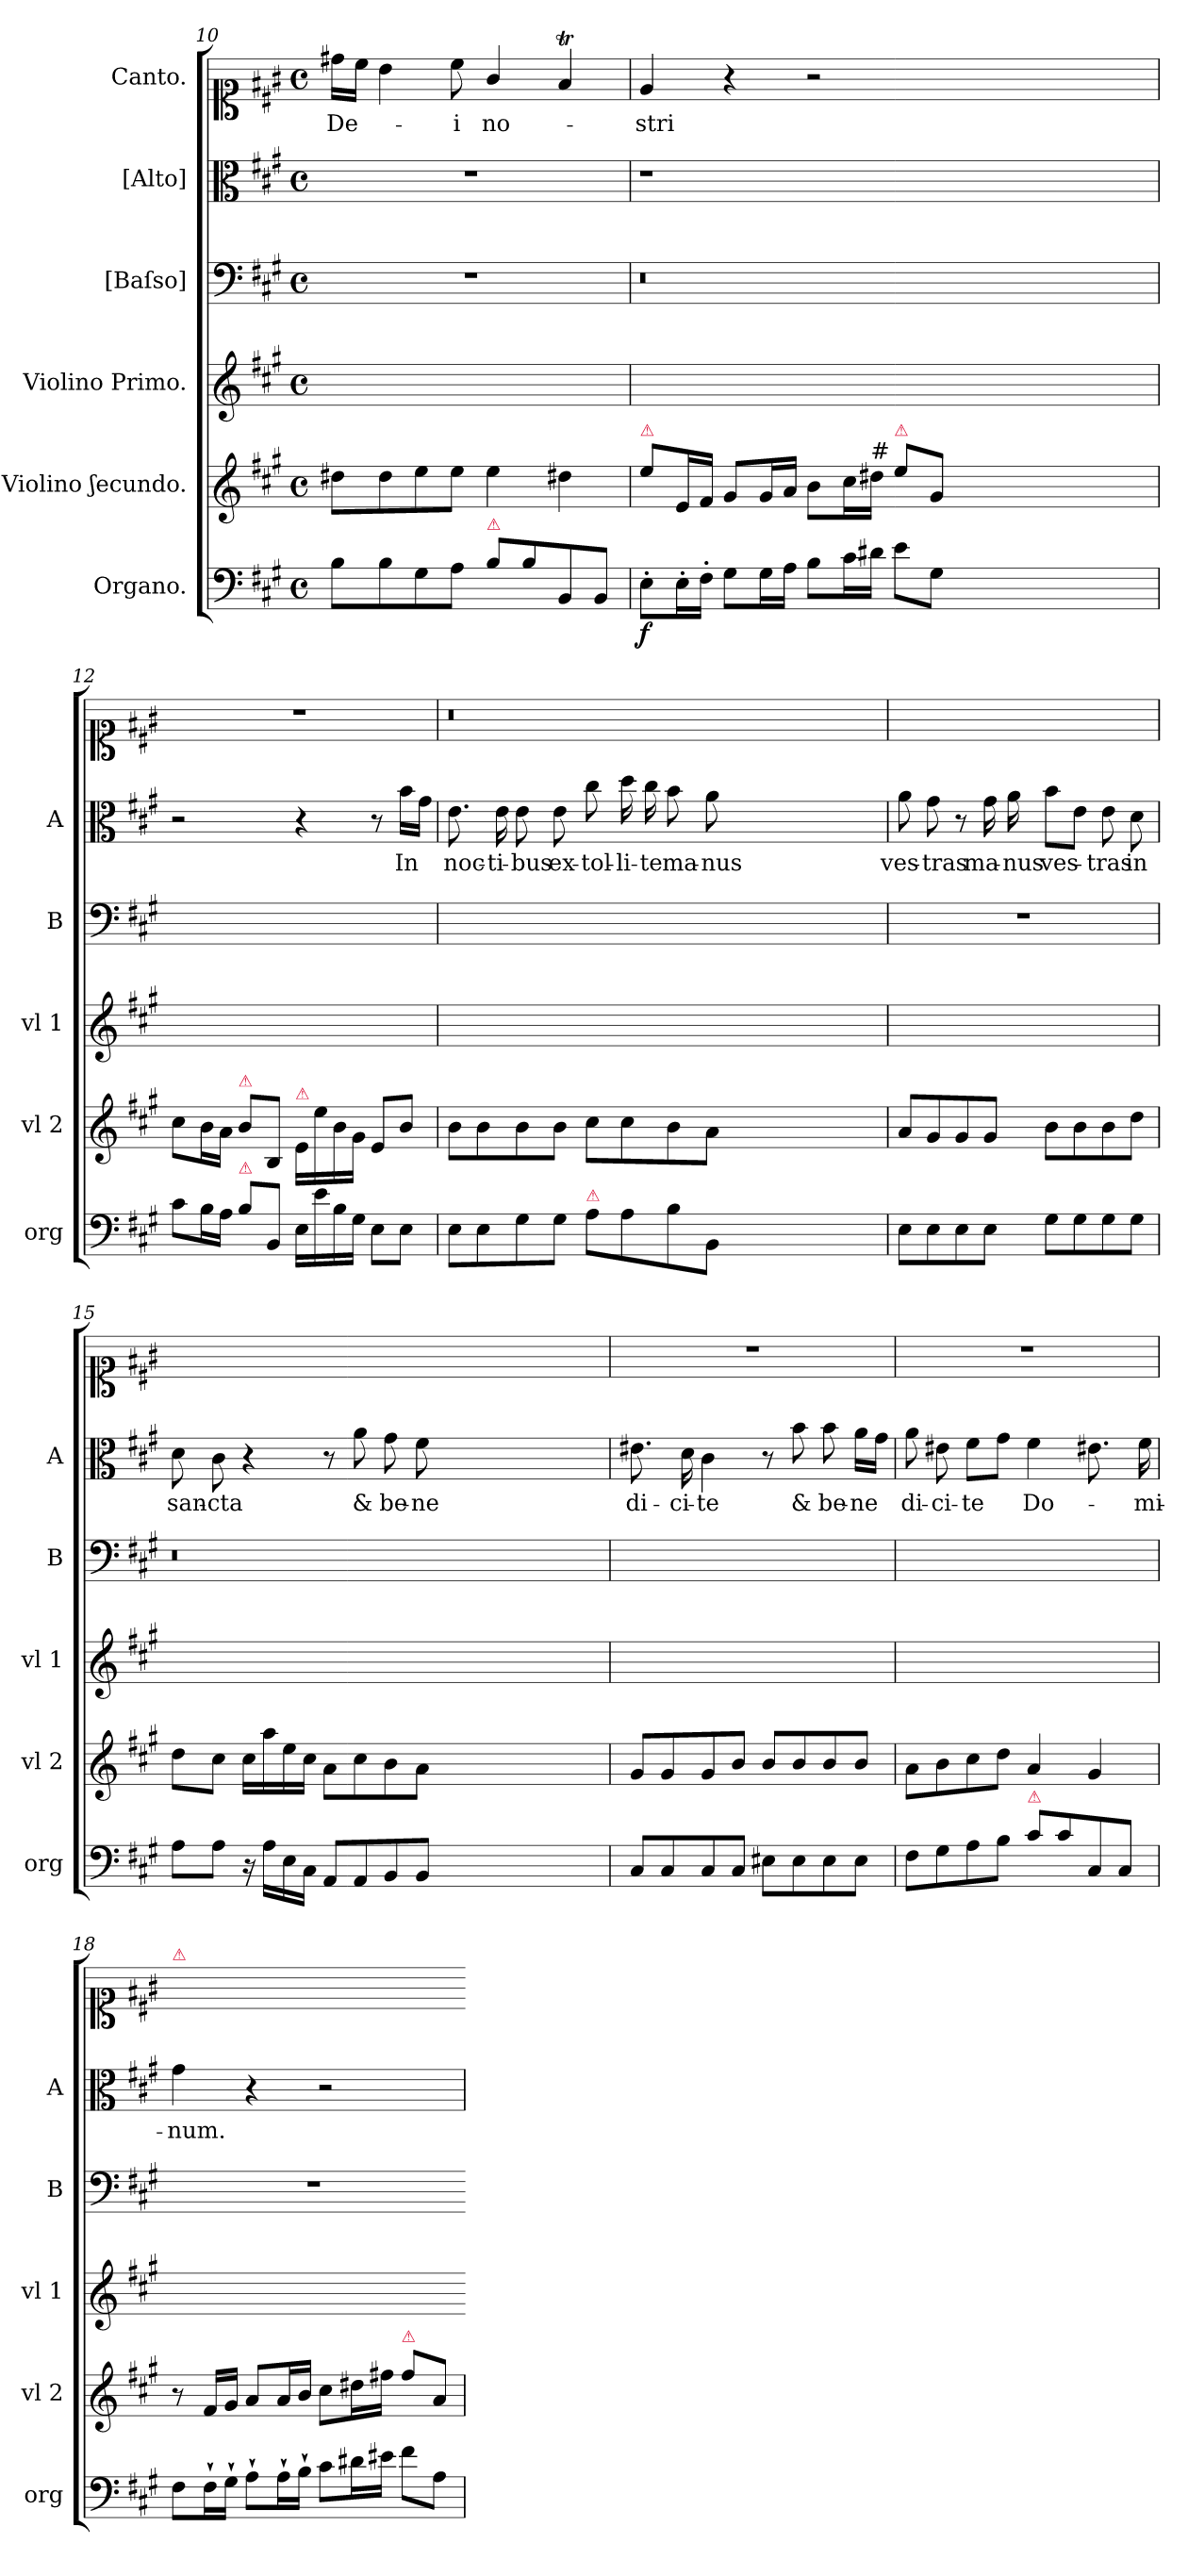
**kern	**dynam	**kern	**kern	**kern	**kern	**text	**kern	**text
*part6	*part6	*part5	*part4	*part3	*part2	*part2	*part1	*part1
*staff6	*staff6	*staff5	*staff4	*staff3	*staff2	*staff2	*staff1	*staff1
*I"Organo.	*	*I"Violino ʃecundo.	*I"Violino Primo.	*I"[Baſso]	*I"[Alto]	*	*I"Canto.	*
*I'org	*	*I'vl 2	*I'vl 1	*I'B	*I'A	*	*	*
*clefF4	*	*clefG2	*clefG2	*clefF4	*clefC3	*	*clefC1	*
*k[f#c#g#]	*	*k[f#c#g#]	*k[f#c#g#]	*k[f#c#g#]	*k[f#c#g#]	*	*k[f#c#g#]	*
*M4/4	*	*M4/4	*M4/4	*M4/4	*M4/4	*	*M4/4	*
*met(c)	*	*met(c)	*met(c)	*met(c)	*met(c)	*	*met(c)	*
=10	=10	=10	=10	=10	=10	=10	=10	=10
8B\L	.	8dd#X\L	1ryy	1r	1r	.	16dd#X\LL	De-
.	.	.	.	.	.	.	16cc#\JJ	.
8B\	.	8dd#\	.	.	.	.	4b\	.
8G#\	.	8ee\	.	.	.	.	.	.
8A\J	.	8ee\J	.	.	.	.	8cc#\	-i
!LO:TX:a:color=crimson:t=⚠	!	!	!	!	!	!	!	!
8B\L	.	4ee\	.	.	.	.	4g#/	no-
8B\	.	.	.	.	.	.	.	.
8BB/	.	4dd#X\	.	.	.	.	4f#T/	.
8BB/J	.	.	.	.	.	.	.	.
=11	=11	=11	=11	=11	=11	=11	=11	=11
!	!	!LO:TX:a:color=crimson:t=⚠	!	!	!	!	!	!
!	!LO:DY:b	!	!	!	!	!	!	!
8E'\L	f.	8ee\L	1ryy	0.r	1r	.	4e/	-stri
16E'\L	.	16e/L	.	.	.	.	.	.
16F#'\JJ	.	16f#/JJ	.	.	.	.	.	.
8G#\L	.	8g#/L	.	.	.	.	4r	.
16G#\L	.	16g#/L	.	.	.	.	.	.
16A\JJ	.	16a/JJ	.	.	.	.	.	.
8B\L	.	8b\L	.	.	.	.	2r	.
16c#\L	.	16cc#\L	.	.	.	.	.	.
!	!	!LO:TX:a:t=#	!	!	!	!	!	!
16d#X\JJ	.	16dd#X\JJ	.	.	.	.	.	.
!	!	!LO:TX:a:color=crimson:t=⚠	!	!	!	!	!	!
8e\L	.	8ee\L	.	.	.	.	.	.
8G#\J	.	8g#/J	.	.	.	.	.	.
0ryy	.	0ryy	0ryy	.	0ryy	.	0ryy	.
=12	=12	=12	=12	=12	=12	=12	=12	=12
8c#\L	.	8cc#\L	1ryy	1ryy	2r	.	1r	.
16B\L	.	16b\L	.	.	.	.	.	.
16A\JJ	.	16a\JJ	.	.	.	.	.	.
!	!	!LO:TX:a:color=crimson:t=⚠	!	!	!	!	!	!
!LO:TX:a:color=crimson:t=⚠	!	!	!	!	!	!	!	!
8B\L	.	8b\L	.	.	.	.	.	.
8BB/J	.	8B/J	.	.	.	.	.	.
!	!	!LO:TX:a:color=crimson:t=⚠	!	!	!	!	!	!
!	!LO:DY:b	!	!	!	!	!	!	!
16E\LL	f&colon;	16e/LL	.	.	4r	.	.	.
16e\	.	16ee\	.	.	.	.	.	.
16B\	.	16b\	.	.	.	.	.	.
16G#\JJ	.	16g#\JJ	.	.	.	.	.	.
8E\L	.	8e/L	.	.	8r	.	.	.
8E\J	.	8b/J	.	.	16b\LL	In	.	.
.	.	.	.	.	16g#\JJ	.	.	.
=13	=13	=13	=13	=13	=13	=13	=13	=13
8E\L	.	8b\L	1ryy	0.ryy	8.e\	noc-	0.r	.
8E\	.	8b\	.	.	.	.	.	.
.	.	.	.	.	16e\	-ti-	.	.
8G#\	.	8b\	.	.	8e\	-bus	.	.
8G#\J	.	8b\J	.	.	8e\	ex-	.	.
!LO:TX:a:color=crimson:t=⚠	!	!	!	!	!	!	!	!
8A\L	.	8cc#\L	.	.	8cc#\	-tol-	.	.
8A\	.	8cc#\	.	.	16dd\	-li-	.	.
.	.	.	.	.	16cc#\	-te	.	.
8B\	.	8b\	.	.	8b\	ma-	.	.
8BB/J	.	8a\J	.	.	8a\	-nus	.	.
0ryy	.	0ryy	0ryy	.	0ryy	.	.	.
=14	=14	=14	=14	=14	=14	=14	=14	=14
8E\L	.	8a/L	1ryy	1r	8a\	ves-	1ryy	.
8E\	.	8g#/	.	.	8g#\	-tras	.	.
8E\	.	8g#/	.	.	8r	.	.	.
8E\J	.	8g#/J	.	.	16g#\	ma-	.	.
.	.	.	.	.	16a\	-nus	.	.
8G#\L	.	8b\L	.	.	8b\L	ves-	.	.
8G#\	.	8b\	.	.	8e\J	.	.	.
8G#\	.	8b\	.	.	8e\	-tras	.	.
8G#\J	.	8dd\J	.	.	8d\	in	.	.
=15	=15	=15	=15	=15	=15	=15	=15	=15
8A\L	.	8dd\L	1ryy	0.r	8d\	san-	0.ryy	.
8A\J	.	8cc#\J	.	.	8c#\	-cta	.	.
16r	.	16cc#\LL	.	.	4r	.	.	.
16A\LL	.	16aa\	.	.	.	.	.	.
16E\	.	16ee\	.	.	.	.	.	.
16C#\JJ	.	16cc#\JJ	.	.	.	.	.	.
8AA/L	.	8a\L	.	.	8r	.	.	.
8AA/	.	8cc#\	.	.	8a\	&	.	.
8BB/	.	8b\	.	.	8g#\	be-	.	.
8BB/J	.	8a\J	.	.	8f#\	-ne	.	.
0ryy	.	0ryy	0ryy	.	0ryy	.	.	.
=16	=16	=16	=16	=16	=16	=16	=16	=16
8C#/L	.	8g#/L	1ryy	1ryy	8.e#X\	di-	1r	.
8C#/	.	8g#/	.	.	.	.	.	.
.	.	.	.	.	16d\	-ci-	.	.
8C#/	.	8g#/	.	.	4c#\	-te	.	.
8C#/J	.	8b/J	.	.	.	.	.	.
8E#X\L	.	8b/L	.	.	8r	.	.	.
8E#\	.	8b/	.	.	8b\	&	.	.
8E#\	.	8b/	.	.	8b\	be-	.	.
8E#\J	.	8b/J	.	.	16a\LL	-ne	.	.
.	.	.	.	.	16g#\JJ	.	.	.
=17	=17	=17	=17	=17	=17	=17	=17	=17
8F#\L	.	8a\L	1ryy	1ryy	8a\	di-	1r	.
8G#\	.	8b\	.	.	8e#X\	-ci-	.	.
8A\	.	8cc#\	.	.	8f#\L	-te	.	.
8B\J	.	8dd\J	.	.	8g#\J	.	.	.
!LO:TX:a:color=crimson:t=⚠	!	!	!	!	!	!	!	!
8c#\L	.	4a/	.	.	4f#\	Do-	.	.
8c#\	.	.	.	.	.	.	.	.
8C#/	.	4g#/	.	.	8.e#X\	.	.	.
8C#/J	.	.	.	.	.	.	.	.
.	.	.	.	.	16f#\	-mi-	.	.
=18	=18	=18	=18	=18	=18	=18	=18	=18
!	!	!	!	!	!	!	!LO:TX:a:color=crimson:t=⚠	!
8F#\L	.	8r	1ryy	1r	4g#\	-num.	1ryy	.
16F#`\L	.	16f#/LL	.	.	.	.	.	.
16G#`\JJ	.	16g#/JJ	.	.	.	.	.	.
8A`\L	.	8a/L	.	.	4r	.	.	.
16A`\L	.	16a/L	.	.	.	.	.	.
16B`\JJ	.	16b/JJ	.	.	.	.	.	.
8c#\L	.	8cc#\L	.	.	2r	.	.	.
16d#X\L	.	16dd#X\L	.	.	.	.	.	.
16e#X\JJ	.	16ff#X\JJ	.	.	.	.	.	.
!	!	!LO:TX:a:color=crimson:t=⚠	!	!	!	!	!	!
8f#\L	.	8ff#\L	.	.	.	.	.	.
8A\J	.	8a/J	.	.	.	.	.	.
=	=-	=	=	=	=	=-	=-	=-
*-	*-	*-	*-	*-	*-	*-	*-	*-
